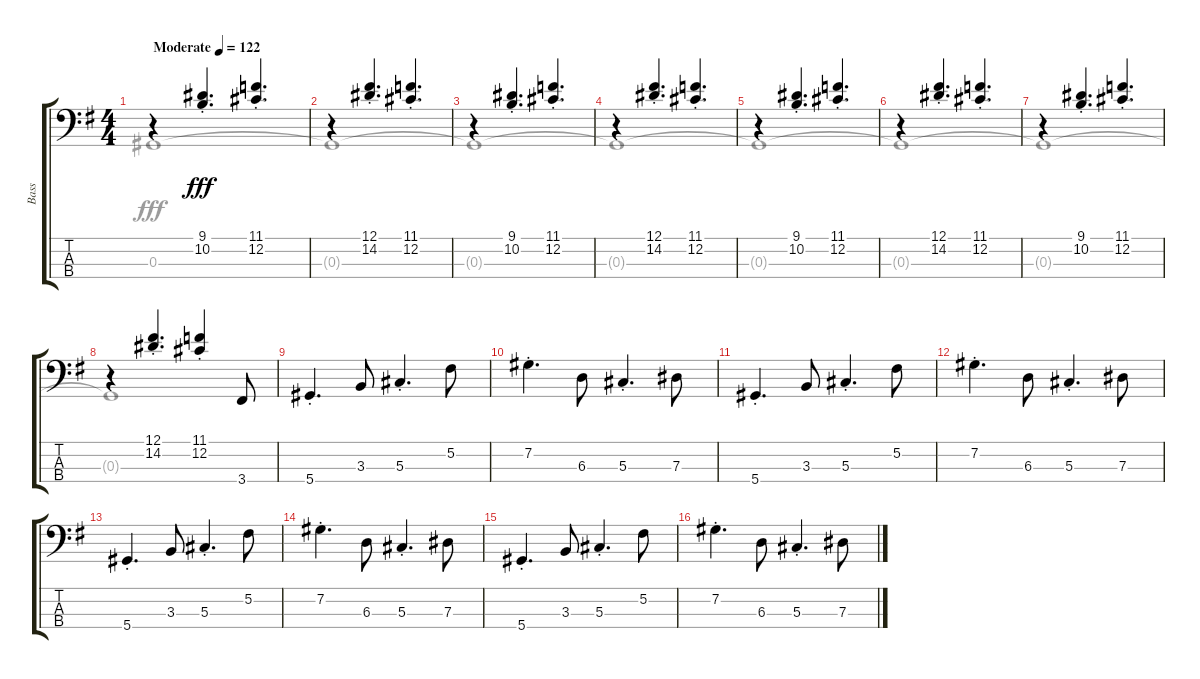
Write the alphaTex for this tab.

\track ("Bass" "Bass") {instrument electricbassfinger}
\staff {score tabs}
\tuning (Gb2 Db2 Ab1 Eb1) {hide}
\voice
\ts (4 4)
\tempo (122 "Moderate")
\clef f4
\ks g
r.4{dy fff instrument electricbassfinger} (9.1{st} 10.2{st}).4{d} (11.1{st} 12.2{st}).4{d} |
r.4 (12.1{st} 14.2{st}).4{d} (11.1{st} 12.2{st}).4{d} |
r.4 (9.1{st} 10.2{st}).4{d} (11.1{st} 12.2{st}).4{d} |
r.4 (12.1{st} 14.2{st}).4{d} (11.1{st} 12.2{st}).4{d} |
r.4 (9.1{st} 10.2{st}).4{d} (11.1{st} 12.2{st}).4{d} |
r.4 (12.1{st} 14.2{st}).4{d} (11.1{st} 12.2{st}).4{d} |
r.4 (9.1{st} 10.2{st}).4{d} (11.1{st} 12.2{st}).4{d} |
r.4 (12.1{st} 14.2{st}).4{d} (11.1{st} 12.2{st}).4 3.4.8 |
5.4{st}.4{d} 3.3.8 5.3{st}.4{d} 5.2.8 |
7.2{st}.4{d} 6.3.8 5.3{st}.4{d} 7.3.8 |
5.4{st}.4{d} 3.3.8 5.3{st}.4{d} 5.2.8 |
7.2{st}.4{d} 6.3.8 5.3{st}.4{d} 7.3.8 |
5.4{st}.4{d} 3.3.8 5.3{st}.4{d} 5.2.8 |
7.2{st}.4{d} 6.3.8 5.3{st}.4{d} 7.3.8 |
5.4{st}.4{d} 3.3.8 5.3{st}.4{d} 5.2.8 |
7.2{st}.4{d} 6.3.8 5.3{st}.4{d} 7.3.8
\voice
\clef f4
\ottava regular
\simile none
\ks g
0.3.1{dy fff} |
0.3{t}.1 |
0.3{t}.1 |
0.3{t}.1 |
0.3{t}.1 |
0.3{t}.1 |
0.3{t}.1 |
0.3{t}.1 |
|
|
|
|
|
|
|
